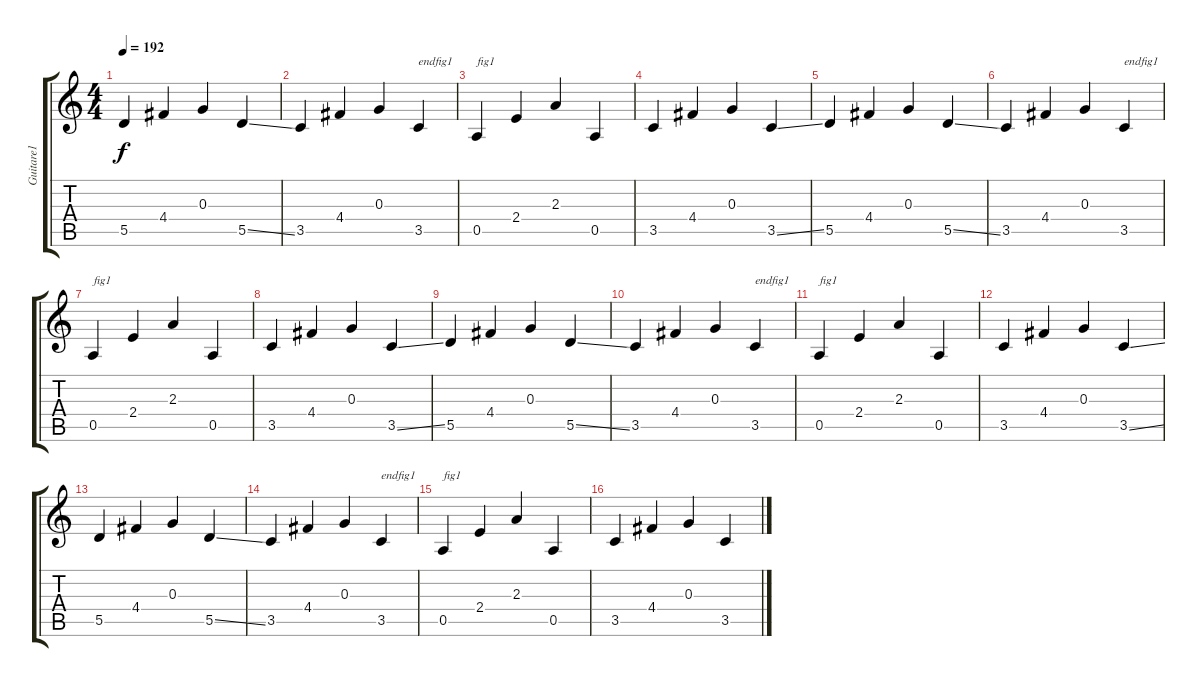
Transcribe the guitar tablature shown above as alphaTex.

\track ("Guitare1" "Guitare1") {instrument electricguitarclean}
\staff {score tabs}
\tuning (E4 B3 G3 D3 A2 E2) {hide}
\ts (4 4)
\tempo 192
\clef g2
\ks c
5.5.4{dy f} 4.4.4 0.3.4 5.5{ss}.4 |
3.5.4 4.4.4 0.3.4 3.5.4{txt "endfig1"} |
0.5.4{txt "fig1"} 2.4.4 2.3.4 0.5.4 |
3.5.4 4.4.4 0.3.4 3.5{ss}.4 |
5.5.4 4.4.4 0.3.4 5.5{ss}.4 |
3.5.4 4.4.4 0.3.4 3.5.4{txt "endfig1"} |
0.5.4{txt "fig1"} 2.4.4 2.3.4 0.5.4 |
3.5.4 4.4.4 0.3.4 3.5{ss}.4 |
5.5.4 4.4.4 0.3.4 5.5{ss}.4 |
3.5.4 4.4.4 0.3.4 3.5.4{txt "endfig1"} |
0.5.4{txt "fig1"} 2.4.4 2.3.4 0.5.4 |
3.5.4 4.4.4 0.3.4 3.5{ss}.4 |
5.5.4 4.4.4 0.3.4 5.5{ss}.4 |
3.5.4 4.4.4 0.3.4 3.5.4{txt "endfig1"} |
0.5.4{txt "fig1"} 2.4.4 2.3.4 0.5.4 |
3.5.4 4.4.4 0.3.4 3.5{ss}.4
